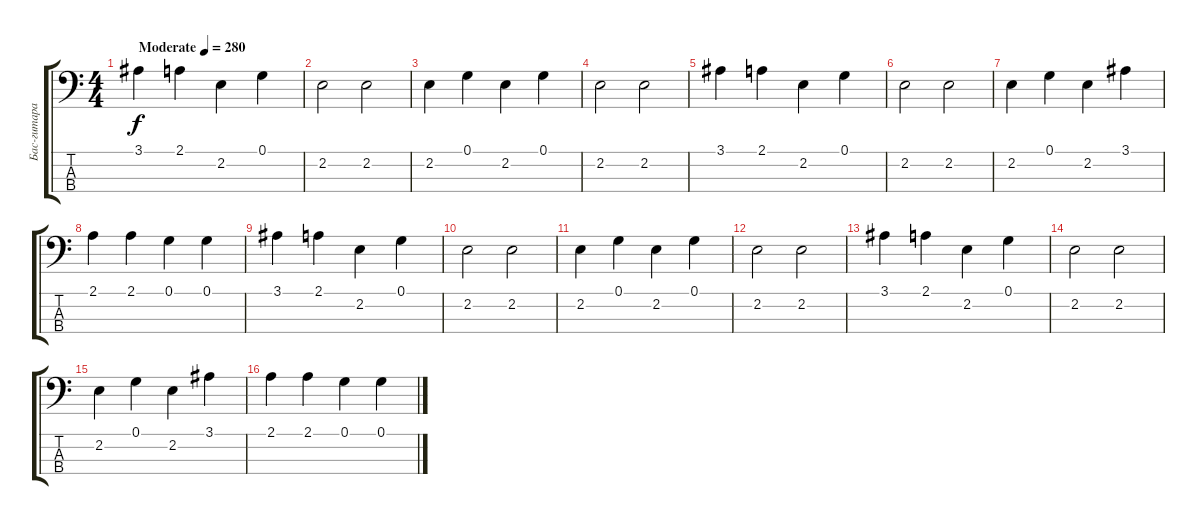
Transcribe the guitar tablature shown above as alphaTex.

\track ("Бас-гитара" "Бас-гитара") {instrument electricbasspick}
\staff {score tabs}
\tuning (G2 D2 A1 E1) {hide}
\ts (4 4)
\tempo (280 "Moderate")
\clef f4
\ks c
3.1.4{dy f instrument electricbasspick} 2.1.4 2.2.4 0.1.4 |
2.2.2 2.2.2 |
2.2.4 0.1.4 2.2.4 0.1.4 |
2.2.2 2.2.2 |
3.1.4 2.1.4 2.2.4 0.1.4 |
2.2.2 2.2.2 |
2.2.4 0.1.4 2.2.4 3.1.4 |
2.1.4 2.1.4 0.1.4 0.1.4 |
3.1.4 2.1.4 2.2.4 0.1.4 |
2.2.2 2.2.2 |
2.2.4 0.1.4 2.2.4 0.1.4 |
2.2.2 2.2.2 |
3.1.4 2.1.4 2.2.4 0.1.4 |
2.2.2 2.2.2 |
2.2.4 0.1.4 2.2.4 3.1.4 |
2.1.4 2.1.4 0.1.4 0.1.4
